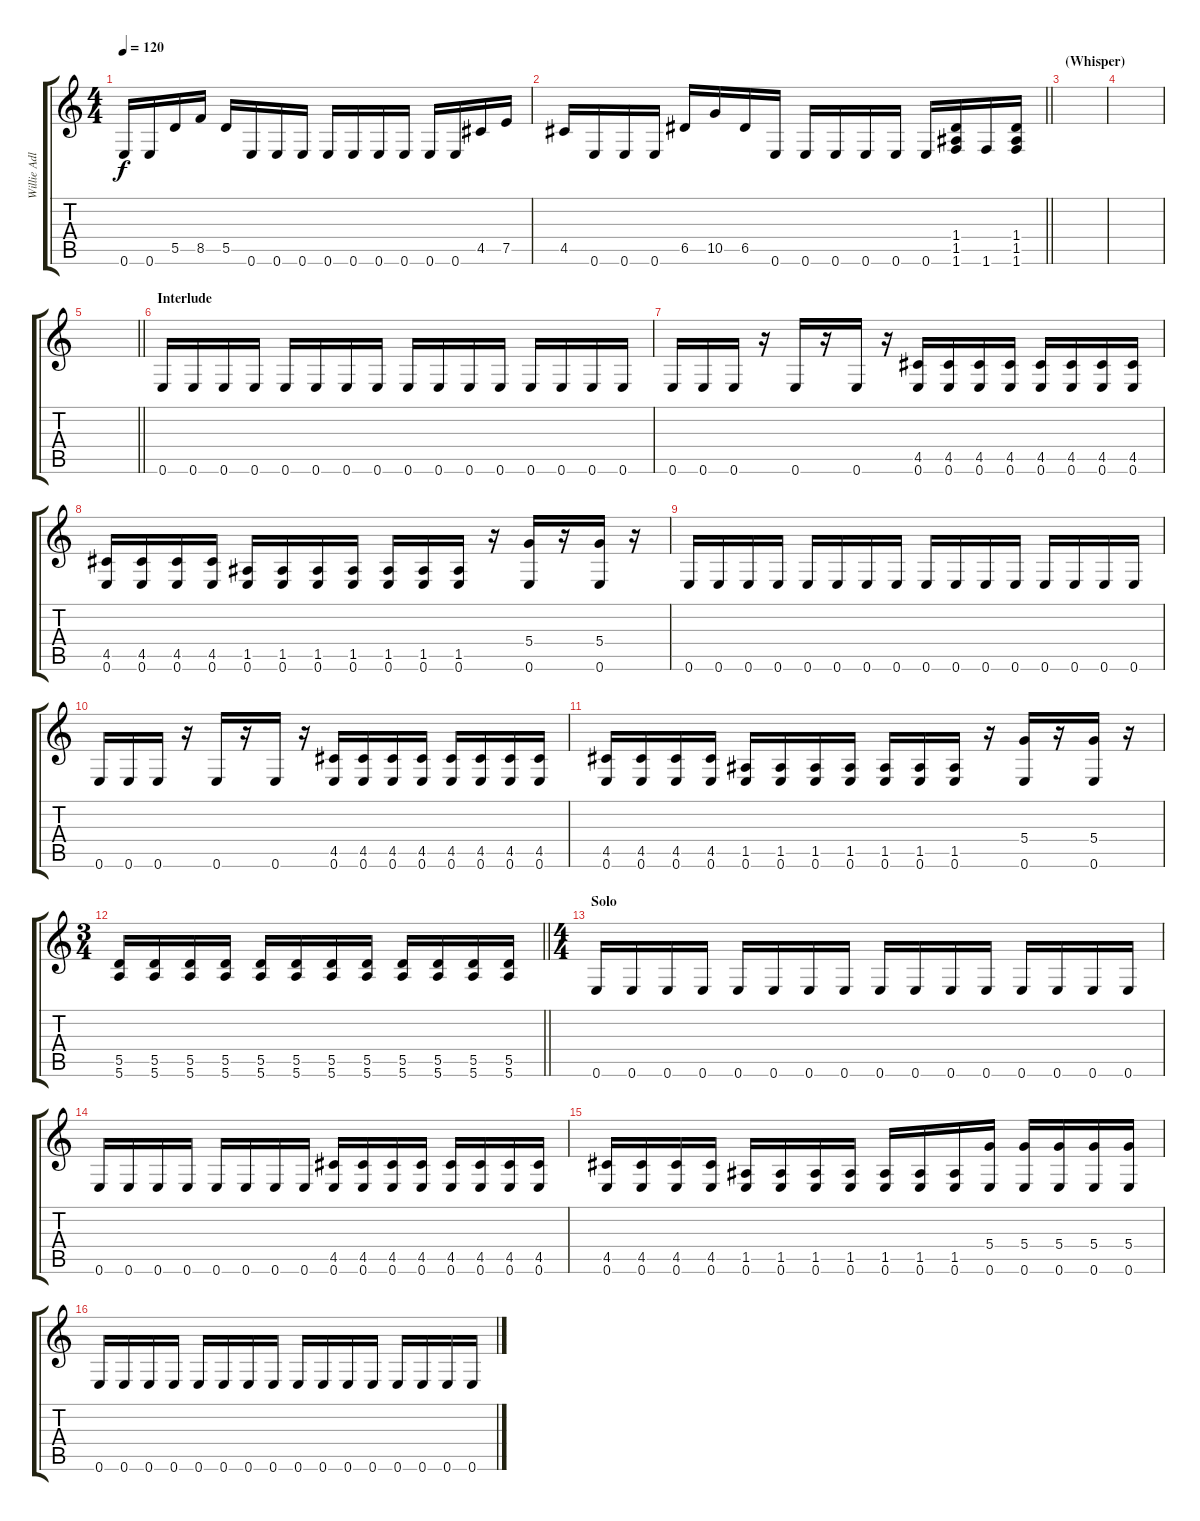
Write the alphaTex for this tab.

\track ("Willie Adler" "Willie Adl") {instrument distortionguitar}
\staff {score tabs}
\tuning (E4 B3 G3 D3 A2 E2) {hide}
\ts (4 4)
\tempo 120
\clef g2
\ks c
0.6.16{dy f} 0.6.16 5.5.16 8.5.16 5.5.16 0.6.16 0.6.16 0.6.16 0.6.16 0.6.16 0.6.16 0.6.16 0.6.16 0.6.16 4.5.16 7.5.16 |
\barLineRight lightlight
4.5.16 0.6.16 0.6.16 0.6.16 6.5.16 10.5.16 6.5.16 0.6.16 0.6.16 0.6.16 0.6.16 0.6.16 0.6.16 (1.4 1.5 1.6).16 1.6.16 (1.4 1.5 1.6).16 |
\section ("" "(Whisper)")
|
|
\barLineRight lightlight
|
\section ("" "Interlude")
0.6.16 0.6.16 0.6.16 0.6.16 0.6.16 0.6.16 0.6.16 0.6.16 0.6.16 0.6.16 0.6.16 0.6.16 0.6.16 0.6.16 0.6.16 0.6.16 |
0.6.16 0.6.16 0.6.16 r.16 0.6.16 r.16 0.6.16 r.16 (4.5 0.6).16 (4.5 0.6).16 (4.5 0.6).16 (4.5 0.6).16 (4.5 0.6).16 (4.5 0.6).16 (4.5 0.6).16 (4.5 0.6).16 |
(4.5 0.6).16 (4.5 0.6).16 (4.5 0.6).16 (4.5 0.6).16 (1.5 0.6).16 (1.5 0.6).16 (1.5 0.6).16 (1.5 0.6).16 (1.5 0.6).16 (1.5 0.6).16 (1.5 0.6).16 r.16 (5.4 0.6).16 r.16 (5.4 0.6).16 r.16 |
0.6.16 0.6.16 0.6.16 0.6.16 0.6.16 0.6.16 0.6.16 0.6.16 0.6.16 0.6.16 0.6.16 0.6.16 0.6.16 0.6.16 0.6.16 0.6.16 |
0.6.16 0.6.16 0.6.16 r.16 0.6.16 r.16 0.6.16 r.16 (4.5 0.6).16 (4.5 0.6).16 (4.5 0.6).16 (4.5 0.6).16 (4.5 0.6).16 (4.5 0.6).16 (4.5 0.6).16 (4.5 0.6).16 |
(4.5 0.6).16 (4.5 0.6).16 (4.5 0.6).16 (4.5 0.6).16 (1.5 0.6).16 (1.5 0.6).16 (1.5 0.6).16 (1.5 0.6).16 (1.5 0.6).16 (1.5 0.6).16 (1.5 0.6).16 r.16 (5.4 0.6).16 r.16 (5.4 0.6).16 r.16 |
\ts (3 4)
\barLineRight lightlight
(5.5 5.6).16 (5.5 5.6).16 (5.5 5.6).16 (5.5 5.6).16 (5.5 5.6).16 (5.5 5.6).16 (5.5 5.6).16 (5.5 5.6).16 (5.5 5.6).16 (5.5 5.6).16 (5.5 5.6).16 (5.5 5.6).16 |
\ts (4 4)
\section ("" "Solo")
0.6.16 0.6.16 0.6.16 0.6.16 0.6.16 0.6.16 0.6.16 0.6.16 0.6.16 0.6.16 0.6.16 0.6.16 0.6.16 0.6.16 0.6.16 0.6.16 |
0.6.16 0.6.16 0.6.16 0.6.16 0.6.16 0.6.16 0.6.16 0.6.16 (4.5 0.6).16 (4.5 0.6).16 (4.5 0.6).16 (4.5 0.6).16 (4.5 0.6).16 (4.5 0.6).16 (4.5 0.6).16 (4.5 0.6).16 |
(4.5 0.6).16 (4.5 0.6).16 (4.5 0.6).16 (4.5 0.6).16 (1.5 0.6).16 (1.5 0.6).16 (1.5 0.6).16 (1.5 0.6).16 (1.5 0.6).16 (1.5 0.6).16 (1.5 0.6).16 (5.4 0.6).16 (5.4 0.6).16 (5.4 0.6).16 (5.4 0.6).16 (5.4 0.6).16 |
0.6.16 0.6.16 0.6.16 0.6.16 0.6.16 0.6.16 0.6.16 0.6.16 0.6.16 0.6.16 0.6.16 0.6.16 0.6.16 0.6.16 0.6.16 0.6.16
